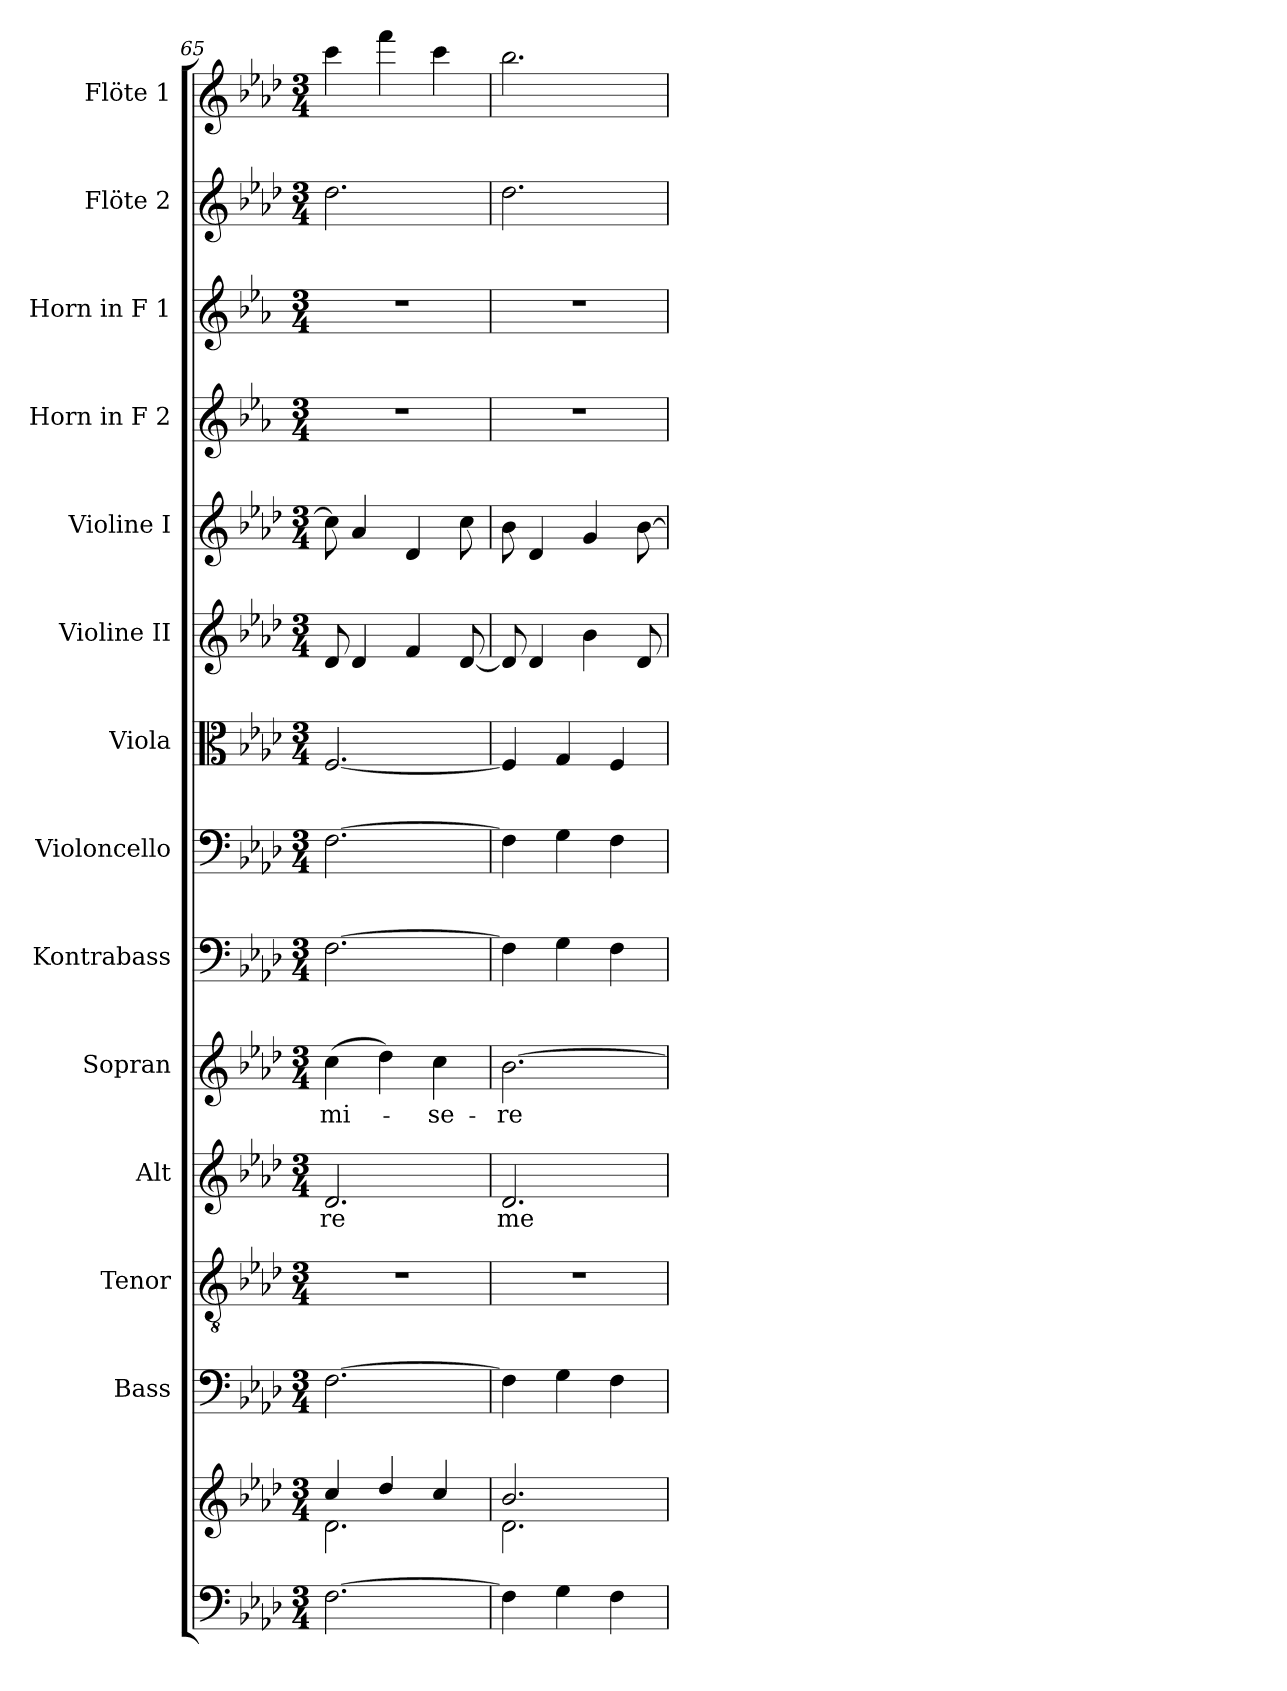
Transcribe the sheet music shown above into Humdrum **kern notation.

**kern	**kern	**kern	**kern	**kern	**text	**kern	**text	**kern	**kern	**kern	**kern	**kern	**kern	**kern	**kern	**kern
*part14	*part14	*part13	*part12	*part11	*part11	*part10	*part10	*part9	*part8	*part7	*part6	*part5	*part4	*part3	*part2	*part1
*staff15	*staff14	*staff13	*staff12	*staff11	*staff11	*staff10	*staff10	*staff9	*staff8	*staff7	*staff6	*staff5	*staff4	*staff3	*staff2	*staff1
*	*	*I"Bass	*I"Tenor	*I"Alt	*	*I"Sopran	*	*I"Kontrabass	*I"Violoncello	*I"Viola	*I"Violine II	*I"Violine I	*I"Horn in F 2	*I"Horn in F 1	*I"Flöte 2	*I"Flöte 1
*	*	*I'B.	*I'T.	*I'A.	*	*I'S.	*	*I'Kb.	*I'Vc.	*I'Vla.	*I'Vl. II	*I'Vl. I	*	*	*I'Fl. 2	*I'Fl. 1
!!LO:PB:g=z
*clefF4	*clefG2	*clefF4	*clefGv2	*clefG2	*	*clefG2	*	*clefF4	*clefF4	*clefC3	*clefG2	*clefG2	*clefG2	*clefG2	*clefG2	*clefG2
*	*	*	*	*	*	*	*	*ITrd7c12	*	*	*	*	*ITrd4c7	*ITrd4c7	*	*
*k[b-e-a-d-]	*k[b-e-a-d-]	*k[b-e-a-d-]	*k[b-e-a-d-]	*k[b-e-a-d-]	*	*k[b-e-a-d-]	*	*k[b-e-a-d-]	*k[b-e-a-d-]	*k[b-e-a-d-]	*k[b-e-a-d-]	*k[b-e-a-d-]	*k[b-e-a-d-]	*k[b-e-a-d-]	*k[b-e-a-d-]	*k[b-e-a-d-]
*A-:	*A-:	*A-:	*A-:	*A-:	*	*A-:	*	*A-:	*A-:	*A-:	*A-:	*A-:	*A-:	*A-:	*A-:	*A-:
*M3/4	*M3/4	*M3/4	*M3/4	*M3/4	*	*M3/4	*	*M3/4	*M3/4	*M3/4	*M3/4	*M3/4	*M3/4	*M3/4	*M3/4	*M3/4
=65	=65	=65	=65	=65	=65	=65	=65	=65	=65	=65	=65	=65	=65	=65	=65	=65
*	*^	*	*	*	*	*	*	*	*	*	*	*	*	*	*	*
!	!	!	!	!	!	!LO:LY:b	!	!LO:LY:b	!	!	!	!	!	!	!	!	!
[2.F\	4cc/	2.d-\	[2.F\	2.r	2.d-/	-re	(>4cc\	mi-	[2.FF\	[2.F\	[2.F/	8d-/	8cc\]	2.r	2.r	2.dd-\	4ccc\
.	.	.	.	.	.	.	.	.	.	.	.	4d-/	4a-/	.	.	.	.
.	4dd-/	.	.	.	.	.	4dd-\)	.	.	.	.	.	.	.	.	.	4fff\
.	.	.	.	.	.	.	.	.	.	.	.	4f/	4d-/	.	.	.	.
!	!	!	!	!	!	!	!	!LO:LY:b	!	!	!	!	!	!	!	!	!
.	4cc/	.	.	.	.	.	4cc\	-se-	.	.	.	.	.	.	.	.	4ccc\
.	.	.	.	.	.	.	.	.	.	.	.	[8d-/	8cc\	.	.	.	.
=66	=66	=66	=66	=66	=66	=66	=66	=66	=66	=66	=66	=66	=66	=66	=66	=66	=66
!	!	!	!	!	!	!LO:LY:b	!	!LO:LY:b	!	!	!	!	!	!	!	!	!
4F\]	2.b-/	2.d-\	4F\]	2.r	2.d-/	me-	[2.b-\	-re-	4FF\]	4F\]	4F/]	8d-/]	8b-\	2.r	2.r	2.dd-\	2.bb-\
.	.	.	.	.	.	.	.	.	.	.	.	4d-/	4d-/	.	.	.	.
4G\	.	.	4G\	.	.	.	.	.	4GG\	4G\	4G/	.	.	.	.	.	.
.	.	.	.	.	.	.	.	.	.	.	.	4b-\	4g/	.	.	.	.
4F\	.	.	4F\	.	.	.	.	.	4FF\	4F\	4F/	.	.	.	.	.	.
.	.	.	.	.	.	.	.	.	.	.	.	8d-/	[8b-\	.	.	.	.
*	*v	*v	*	*	*	*	*	*	*	*	*	*	*	*	*	*	*
=	=	=	=	=	=	=	=	=	=	=	=	=	=	=	=	=
*-	*-	*-	*-	*-	*-	*-	*-	*-	*-	*-	*-	*-	*-	*-	*-	*-
